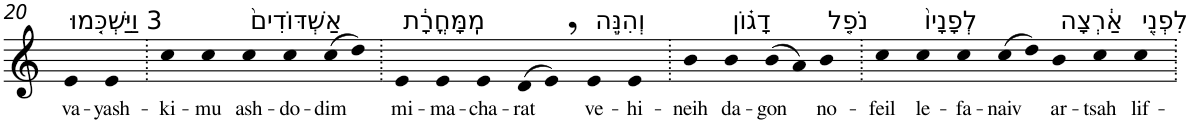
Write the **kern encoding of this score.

**kern	**text
*part1	*part1
*staff1	*staff1
*I"Piano	*
*I'Pno	*
!!LO:PB:g=z
*clefG2	*
*k[]	*
=20	=20
!LO:TX:a:t=3 וַיַּשְׁכִּ֤מוּ	!
!	!LO:LY:b
4e	va-
!	!LO:LY:b
4e	-yash-
=21.	=21.
!	!LO:LY:b
4cc	-ki-
!	!LO:LY:b
4cc	-mu
!LO:TX:a:t=אַשְׁדּוֹדִים֙	!
!	!LO:LY:b
4cc	ash-
!	!LO:LY:b
4cc	-do-
!	!LO:LY:b
(>8cc	-dim
8dd)	.
=22.	=22.
!LO:TX:a:t=מִֽמָּחֳרָ֔ת	!
!	!LO:LY:b
4e	mi-
!	!LO:LY:b
4e	-ma-
!	!LO:LY:b
4e	-cha-
!	!LO:LY:b
(>8d	-rat
8e,)	.
!LO:TX:a:t=וְהִנֵּ֣ה	!
!	!LO:LY:b
4e	ve-
!	!LO:LY:b
4e	-hi-
=23.	=23.
!	!LO:LY:b
4b	-neih
!LO:TX:a:t=דָג֗וֹן	!
!	!LO:LY:b
4b	da-
!	!LO:LY:b
(>8b	-gon
8a)	.
!LO:TX:a:t=נֹפֵ֤ל	!
!	!LO:LY:b
4b	no-
=24.	=24.
!	!LO:LY:b
4cc	-feil
!LO:TX:a:t=לְפָנָיו֙	!
!	!LO:LY:b
4cc	le-
!	!LO:LY:b
4cc	-fa-
!	!LO:LY:b
(>8cc	-naiv
8dd)	.
!LO:TX:a:t=אַ֔רְצָה	!
!	!LO:LY:b
4b	ar-
!	!LO:LY:b
4cc	-tsah
!LO:TX:a:t=לִפְנֵ֖י	!
!	!LO:LY:b
4cc	lif-
=.	=.
*-	*-
